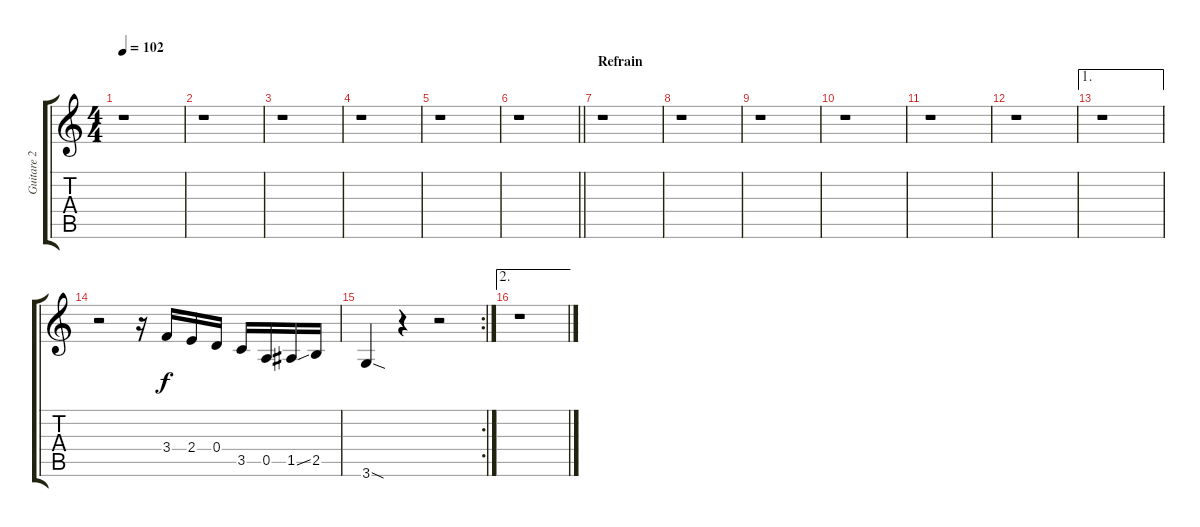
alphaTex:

\track ("Guitare 2" "Guitare 2") {instrument overdrivenguitar}
\staff {score tabs}
\tuning (E4 B3 G3 D3 A2 E2) {hide}
\ts (4 4)
\tempo 102
\clef g2
\ks c
r.1{dy f} |
r.1 |
r.1 |
r.1 |
r.1 |
\barLineRight lightlight
r.1 |
\section ("" "Refrain")
r.1 |
r.1 |
r.1 |
r.1 |
r.1 |
r.1 |
\ae 1
r.1 |
r.2 r.16 3.4.16 2.4.16 0.4.16 3.5.16 0.5.16 1.5{ss}.16 2.5.16 |
\rc 2
3.6{sod}.4 r.4 r.2 |
\ae 2
r.1
